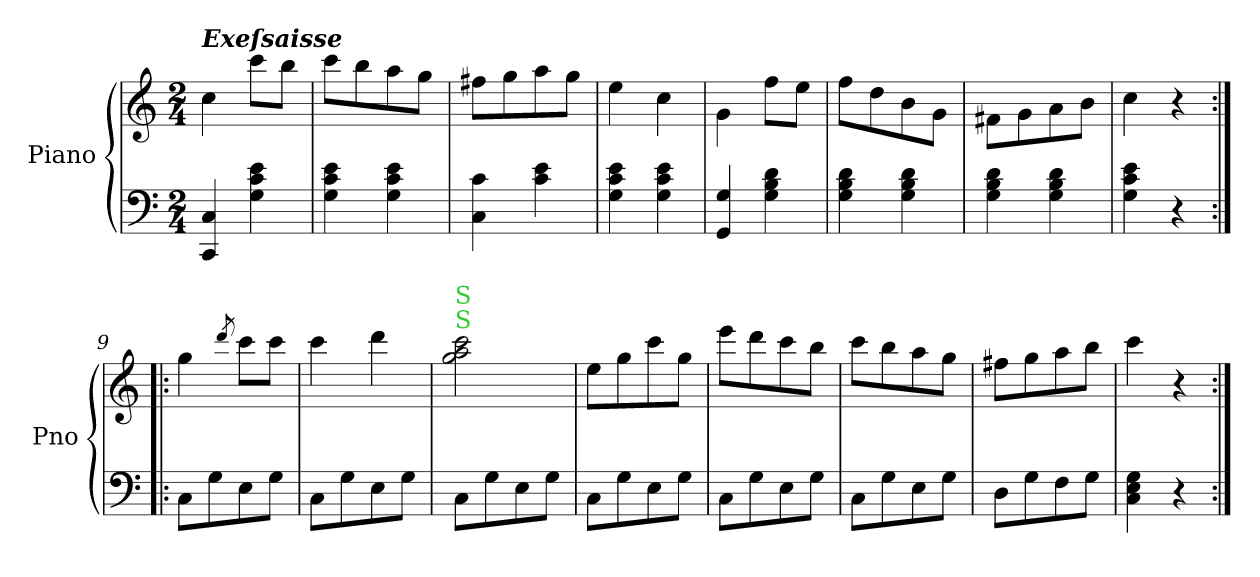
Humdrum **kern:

**kern	**kern
*part2	*part1
*staff2	*staff1
*	*I"Piano
*	*I'Pno
*clefF4	*clefG2
*k[]	*k[]
*M2/4	*M2/4
=1	=1
!	!LO:TX:a:Bi:t=Exeſsaisse
4CC/ 4C/	4cc\
4G\ 4c\ 4e\	8ccc\L
.	8bb\J
=2	=2
4G\ 4c\ 4e\	8ccc\L
.	8bb\
4G\ 4c\ 4e\	8aa\
.	8gg\J
=3	=3
4C\ 4c\	8ff#X\L
.	8gg\
4c\ 4e\	8aa\
.	8gg\J
=4	=4
4G\ 4c\ 4e\	4ee\
4G\ 4c\ 4e\	4cc\
=5	=5
4GG/ 4G/	4g\
4G\ 4B\ 4d\	8ff\L
.	8ee\J
=6	=6
4G\ 4B\ 4d\	8ff\L
.	8dd\
4G\ 4B\ 4d\	8b\
.	8g\J
=7	=7
4G\ 4B\ 4d\	8f#X\L
.	8g\
4G\ 4B\ 4d\	8a\
.	8b\J
=8	=8
4G\ 4c\ 4e\	4cc\
4r	4r
=9:|!|:	=9:|!|:
8C\L	4gg\
8G\	.
.	8qddd/
8E\	8ccc\L
8G\J	8ccc\J
=10	=10
8C\L	4ccc\
8G\	.
8E\	4ddd\
8G\J	.
=11	=11
!	!LO:TX:a:color=limegreen:t=S
!	!LO:TX:a:color=limegreen:t=S
8C\L	2gg\ 2aa\ 2ccc\
8G\	.
8E\	.
8G\J	.
=12	=12
8C\L	8ee\L
8G\	8gg\
8E\	8ccc\
8G\J	8gg\J
=13	=13
8C\L	8eee\L
8G\	8ddd\
8E\	8ccc\
8G\J	8bb\J
=14	=14
8C\L	8ccc\L
8G\	8bb\
8E\	8aa\
8G\J	8gg\J
=15	=15
8D\L	8ff#X\L
8G\	8gg\
8F\	8aa\
8G\J	8bb\J
=16	=16
4C\ 4E\ 4G\	4ccc\
4r	4r
=:|!	=:|!
*-	*-
